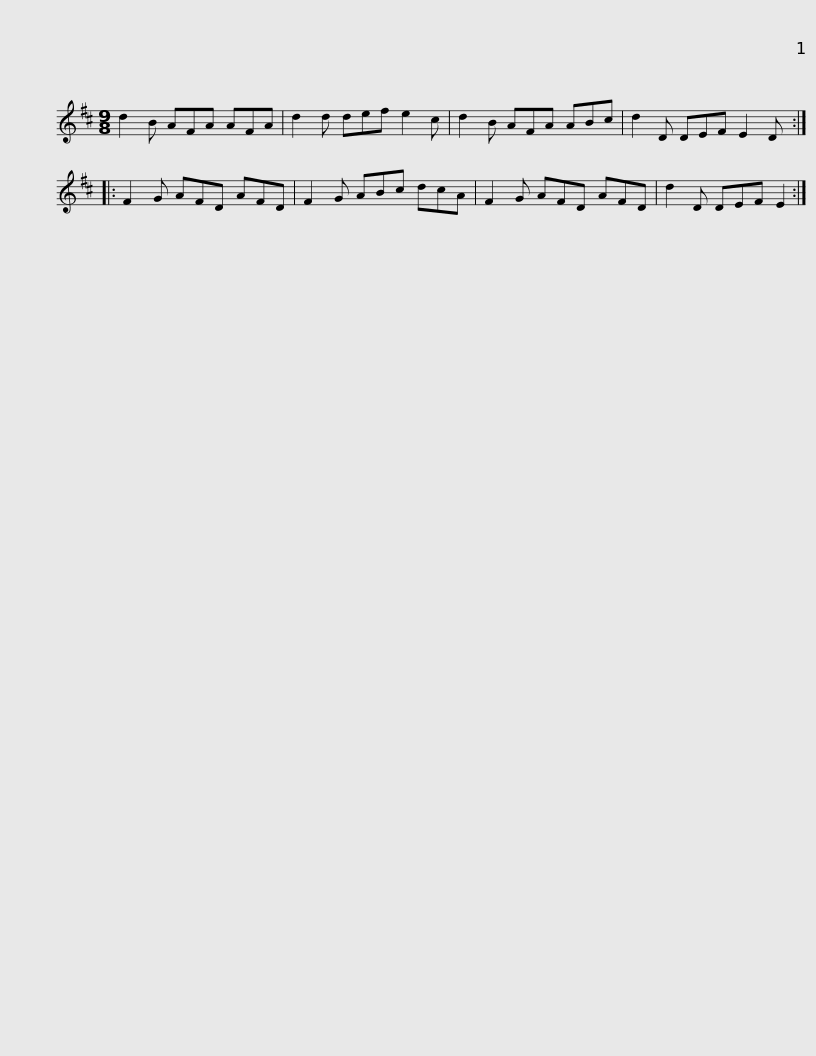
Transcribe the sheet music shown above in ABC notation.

X:1
L:1/8
M:9/8
I:linebreak $
K:D
V:1 treble
V:1
 d2 B AFA AFA | d2 d def e2 c | d2 B AFA ABc | d2 D DEF E2 D :: F2 G AFD AFD |$ %5
 F2 G ABc dcA | F2 G AFD AFD | d2 D DEF E2 :| %8
